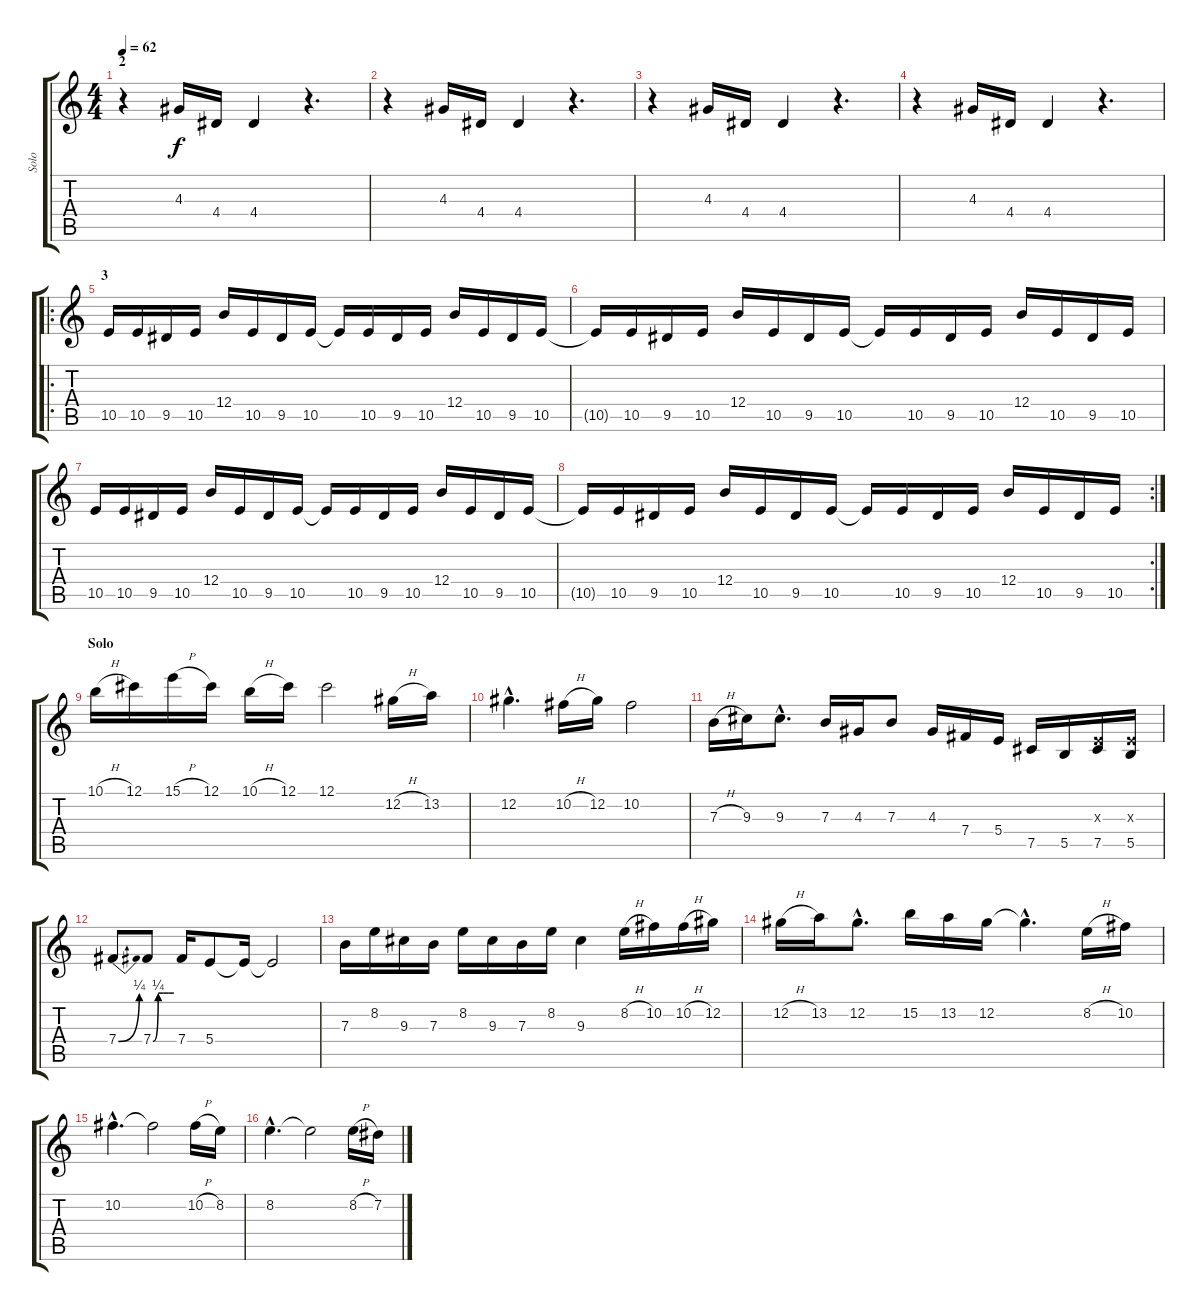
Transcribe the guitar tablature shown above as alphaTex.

\track ("Solo" "Solo") {instrument distortionguitar}
\staff {score tabs}
\tuning (Db4 Ab3 E3 B2 Gb2 Db2) {hide}
\ts (4 4)
\section ("" "2")
\tempo 62
\clef g2
\ks c
r.4{dy f volume 10 instrument electricguitarclean} 4.3.16 4.4.16 4.4.4 r.4{d} |
r.4 4.3.16 4.4.16 4.4.4 r.4{d} |
r.4 4.3.16 4.4.16 4.4.4 r.4{d} |
r.4 4.3.16 4.4.16 4.4.4 r.4{d} |
\ro
\section ("" "3")
10.5.16{volume 13 instrument distortionguitar} 10.5.16 9.5.16 10.5.16 12.4.16 10.5.16 9.5.16 10.5.16 10.5{t}.16 10.5.16 9.5.16 10.5.16 12.4.16 10.5.16 9.5.16 10.5.16 |
10.5{t}.16 10.5.16 9.5.16 10.5.16 12.4.16 10.5.16 9.5.16 10.5.16 10.5{t}.16 10.5.16 9.5.16 10.5.16 12.4.16 10.5.16 9.5.16 10.5.16 |
10.5.16{volume 13 instrument distortionguitar} 10.5.16 9.5.16 10.5.16 12.4.16 10.5.16 9.5.16 10.5.16 10.5{t}.16 10.5.16 9.5.16 10.5.16 12.4.16 10.5.16 9.5.16 10.5.16 |
\rc 2
10.5{t}.16 10.5.16 9.5.16 10.5.16 12.4.16 10.5.16 9.5.16 10.5.16 10.5{t}.16 10.5.16 9.5.16 10.5.16 12.4.16 10.5.16 9.5.16 10.5.16 |
\section ("" "Solo")
10.1{h}.16 12.1.16 15.1{h}.16 12.1.16 10.1{h}.16 12.1.16 12.1.2 12.2{h}.16 13.2.16 |
12.2{hac}.4{d} 10.2{h}.16 12.2.16 10.2.2 |
7.3{h}.16 9.3.16 9.3{hac}.8{d} 7.3.16 4.3.16 7.3.8 4.3.16 7.4.16 5.4.16 7.5.16 5.5.16 (0.3{x} 7.5).16 (0.3{x} 5.5).16 |
7.4{be (bend 0 0 60 1)}.8 7.4{be (custom 0 0 15 1 30 1 45 1 60 1)}.8 7.4.16 5.4.8 5.4{t}.16 5.4{t}.2 |
7.3.16 8.2.16 9.3.16 7.3.16 8.2.16 9.3.16 7.3.16 8.2.16 9.3.4 8.2{h}.16 10.2.16 10.2{h}.16 12.2.16 |
12.2{h}.16 13.2.16 12.2{hac}.8{d} 15.2.16 13.2.16 12.2.16 12.2{hac t}.4{d} 8.2{h}.16 10.2.16 |
10.2{hac}.4{d} 10.2{t}.2 10.2{h}.16 8.2.16 |
8.2{hac}.4{d} 8.2{t}.2 8.2{h}.16 7.2.16
